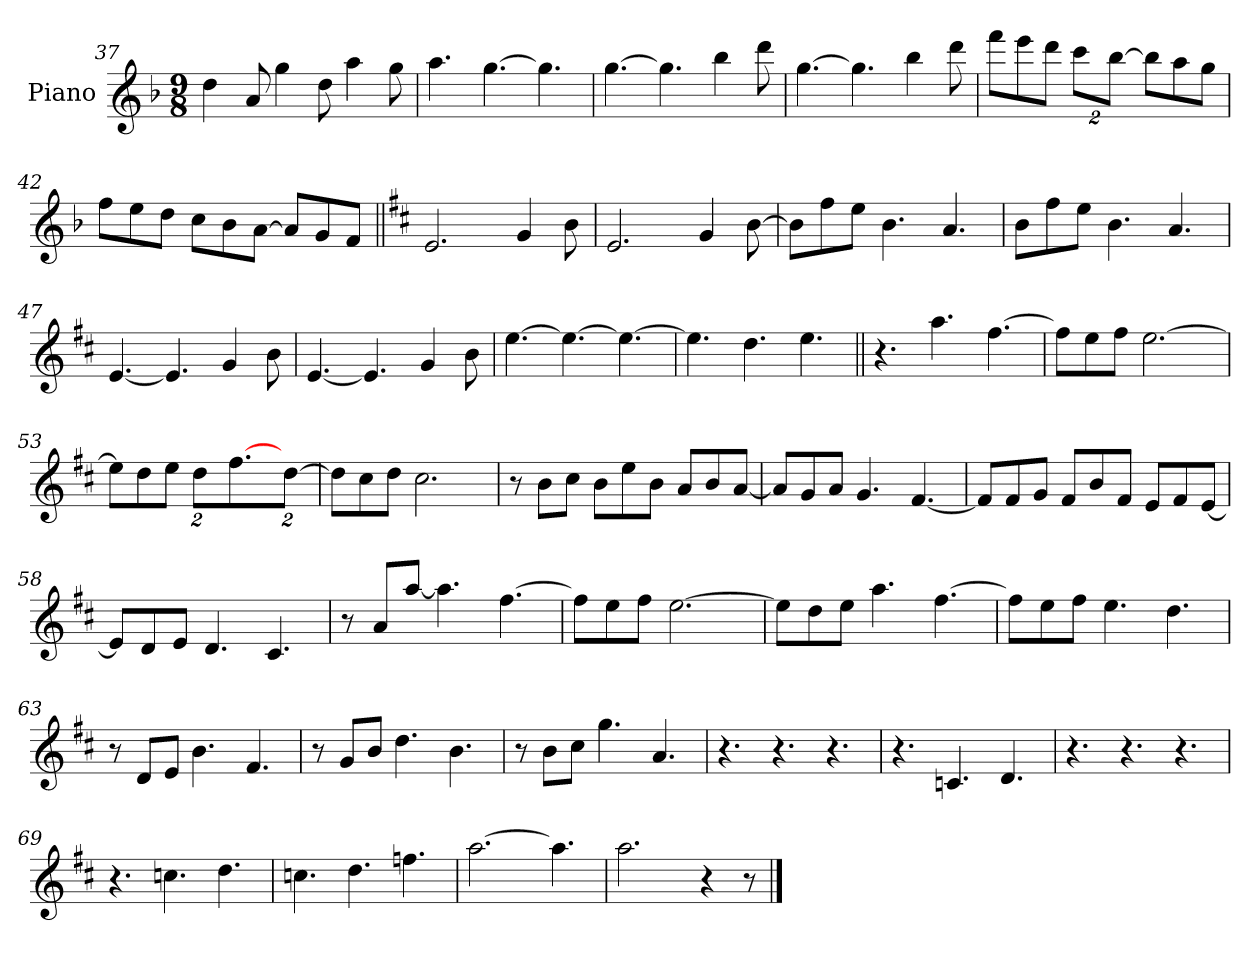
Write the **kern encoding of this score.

**kern
*part1
*staff1
*I"Piano
*I'Pno.
!!LO:PB:g=z
*clefG2
*k[b-]
*F:
*M9/8
=37
4dd\
8a/
4gg\
8dd\
4aa\
8gg\
=38
4.aa\
[4.gg\
4.gg\]
=39
[4.gg\
4.gg\]
4bb-\
8ddd\
!!LO:LB:g=z
=40
[4.gg\
4.gg\]
4bb-\
8ddd\
=41
8fff\L
8eee\
8ddd\J
*Xbrackettup
16%3ccc\L
[16%3bb-\J
8bb-\L]
8aa\
8gg\J
=42
8ff\L
8ee\
8dd\J
8cc\L
8b-\
[8a\J
8a/L]
8g/
8f/J
!!LO:LB:g=z
=43||
*k[f#c#]
*D:
2.e/
4g/
8b\
=44
2.e/
4g/
[8b\
=45
8b\L]
8ff#\
8ee\J
4.b\
4.a/
=46
8b\L
8ff#\
8ee\J
4.b\
4.a/
=47
[4.e/
4.e/]
4g/
8b\
!!LO:LB:g=z
=48
[4.e/
4.e/]
4g/
8b\
=49
[4.ee\
4.ee\_
4.ee\_
=50
4.ee\]
4.dd\
4.ee\
=51||
4.r
4.aa\
[4.ff#\
!!LO:LB:g=z
=52
8ff#\L]
8ee\
8ff#\J
[2.ee\
=53
8ee\L]
8dd\
8ee\J
16%3dd\L
[4.ff#\
[16%3dd\J
=54
8dd\L]
8cc#\
8dd\J
2.cc#\
=55
8r
8b\L
8cc#\J
8b\L
8ee\
8b\J
8a/L
8b/
[8a/J
=56
8a/L]
8g/
8a/J
4.g/
[4.f#/
!!LO:LB:g=z
=57
8f#/L]
8f#/
8g/J
8f#/L
8b/
8f#/J
8e/L
8f#/
[8e/J
=58
8e/L]
8d/
8e/J
4.d/
4.c#/
=59
8r
8a/L
[8aa/J
4.aa\]
[4.ff#\
!!LO:LB:g=z
=60
8ff#\L]
8ee\
8ff#\J
[2.ee\
=61
8ee\L]
8dd\
8ee\J
4.aa\
[4.ff#\
=62
8ff#\L]
8ee\
8ff#\J
4.ee\
4.dd\
=63
8r
8d/L
8e/J
4.b\
4.f#/
=64
8r
8g/L
8b/J
4.dd\
4.b\
=65
8r
8b\L
8cc#\J
4.gg\
4.a/
!!LO:LB:g=z
=66
4.r
4.r
4.r
=67
4.r
4.cn/
4.d/
=68
4.r
4.r
4.r
=69
4.r
4.ccn\
4.dd\
!!LO:LB:g=z
=70
4.ccn\
4.dd\
4.ffn\
=71
[2.aa\
4.aa\]
=72
2.aa\
4r
8r
==
*-
